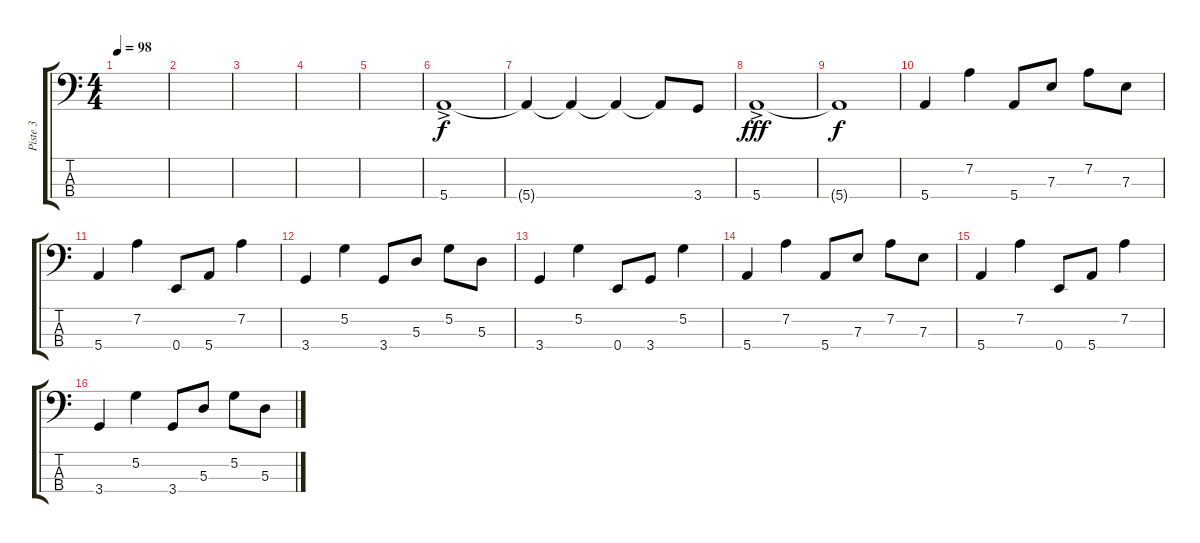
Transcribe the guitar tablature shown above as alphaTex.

\track ("Piste 3" "Piste 3") {instrument electricbassfinger}
\staff {score tabs}
\tuning (G2 D2 A1 E1) {hide}
\ts (4 4)
\tempo 98
\clef f4
\ks c
|
|
|
|
|
5.4{ac}.1 |
5.4{t}.4{dy f} 5.4{t}.4 5.4{t}.4 5.4{t}.8 3.4.8 |
5.4{ac}.1{dy fff} |
5.4{t}.1{dy f} |
5.4.4 7.2.4 5.4.8 7.3.8 7.2.8 7.3.8 |
5.4.4 7.2.4 0.4.8 5.4.8 7.2.4 |
3.4.4 5.2.4 3.4.8 5.3.8 5.2.8 5.3.8 |
3.4.4 5.2.4 0.4.8 3.4.8 5.2.4 |
5.4.4 7.2.4 5.4.8 7.3.8 7.2.8 7.3.8 |
5.4.4 7.2.4 0.4.8 5.4.8 7.2.4 |
3.4.4 5.2.4 3.4.8 5.3.8 5.2.8 5.3.8
